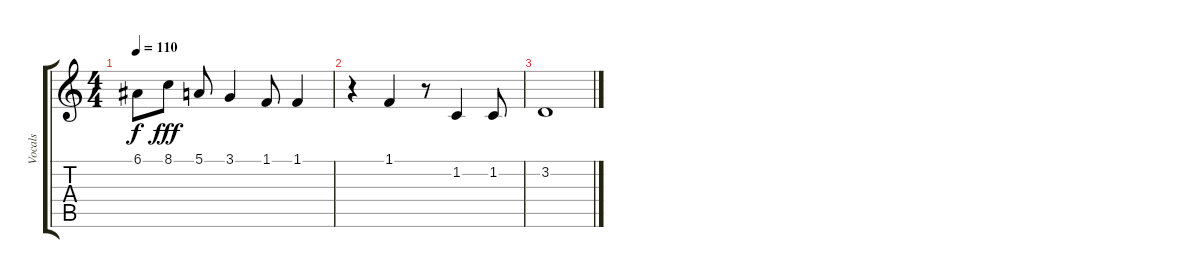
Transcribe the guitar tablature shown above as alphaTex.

\track ("Vocals" "Vocals") {instrument clarinet}
\staff {score tabs}
\tuning (E4 B3 G3 D3 A2 E2) {hide}
\ts (4 4)
\tempo 110
\clef g2
\ks c
6.1{t}.8{dy f} 8.1.8{dy fff} 5.1.8 3.1.4 1.1.8 1.1.4 |
r.4 1.1.4 r.8 1.2.4 1.2.8 |
3.2.1
